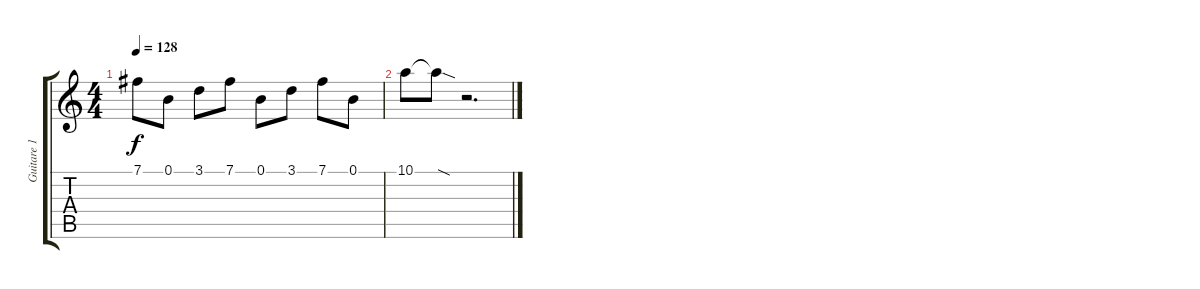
\track ("Guitare 1" "Guitare 1") {instrument distortionguitar}
\staff {score tabs}
\tuning (B3 Gb3 D3 A2 E2 B1) {hide}
\ts (4 4)
\tempo 128
\clef g2
\ks c
7.1.8{dy f} 0.1.8 3.1.8 7.1.8 0.1.8 3.1.8 7.1.8 0.1.8 |
10.1.8 10.1{sod t}.8 r.2{d}
